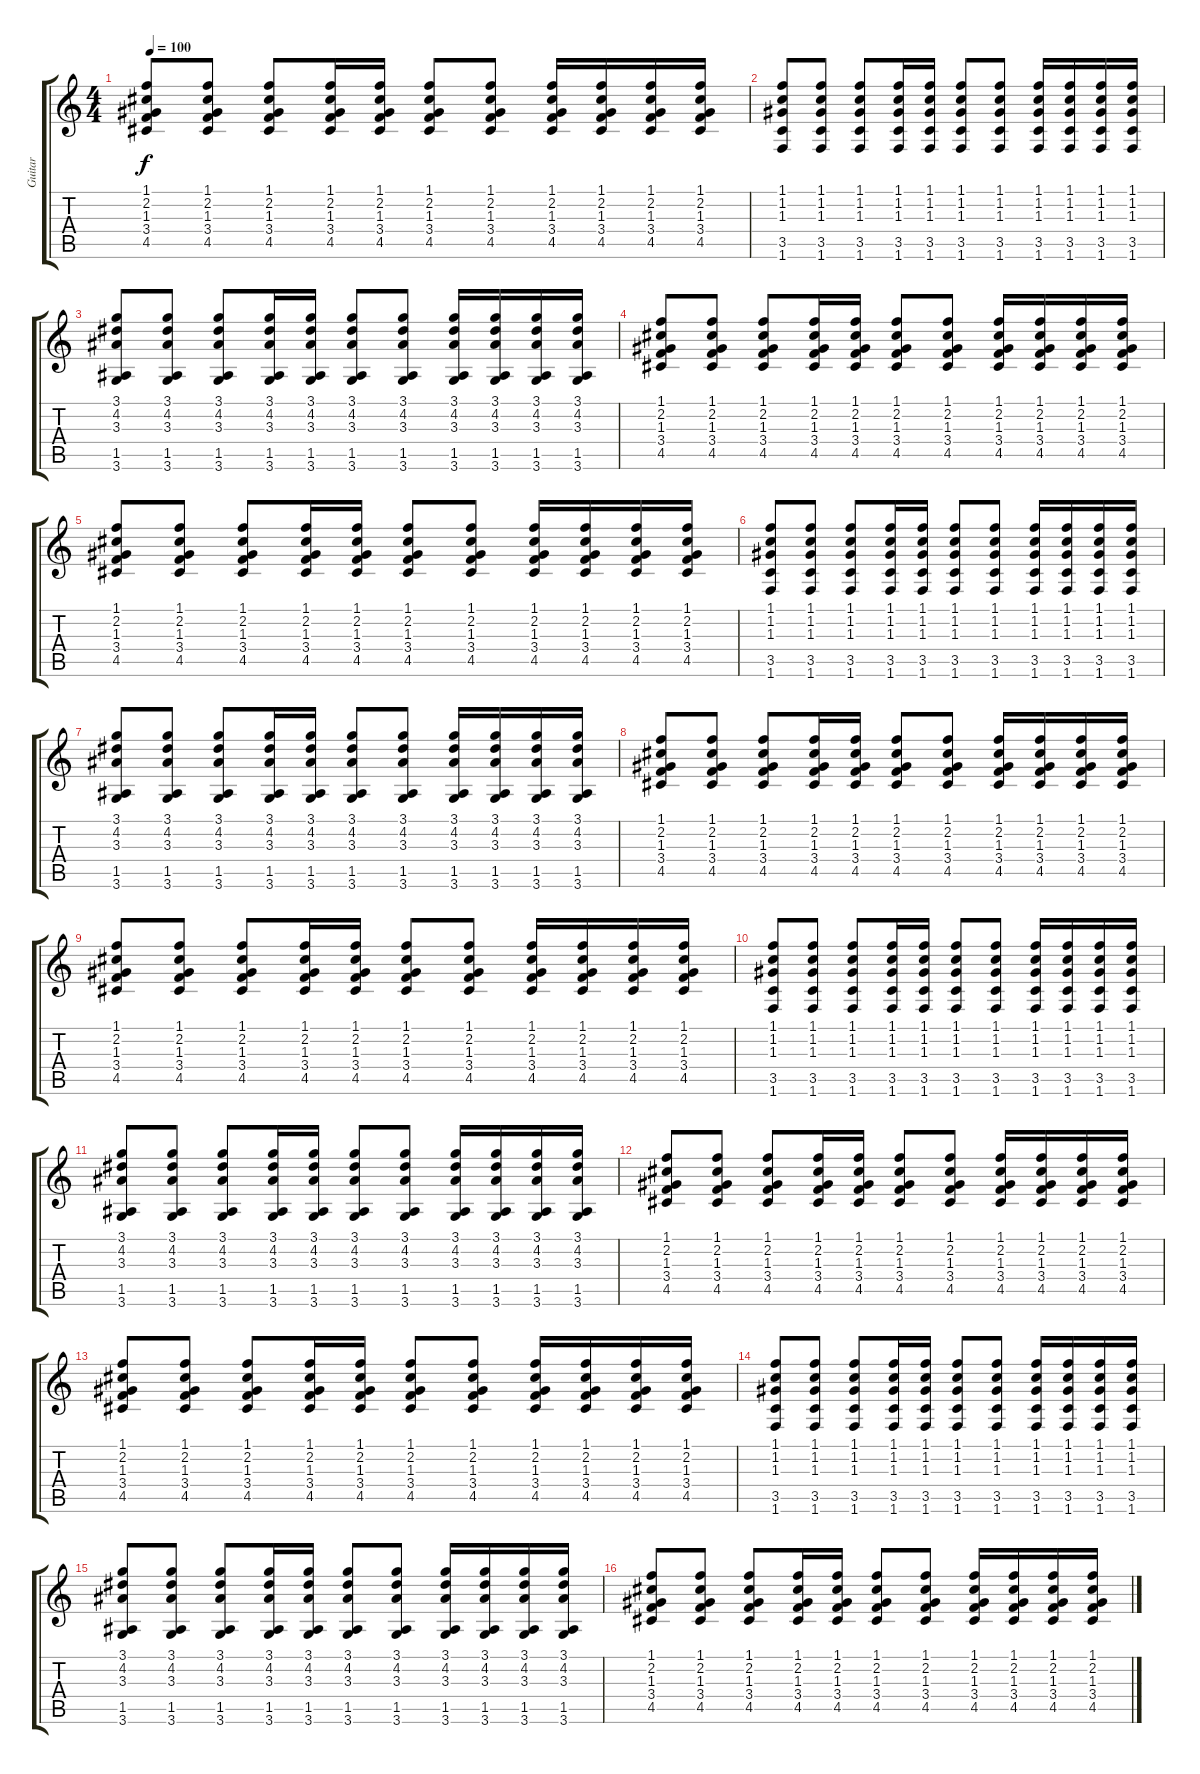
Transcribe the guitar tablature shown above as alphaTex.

\track ("Guitar" "Guitar") {instrument acousticguitarsteel}
\staff {score tabs}
\tuning (E4 B3 G3 D3 A2 E2) {hide}
\ts (4 4)
\tempo 100
\clef g2
\ks c
(1.1 2.2 1.3 3.4 4.5).8{dy f} (1.1 2.2 1.3 3.4 4.5).8 (1.1 2.2 1.3 3.4 4.5).8 (1.1 2.2 1.3 3.4 4.5).16 (1.1 2.2 1.3 3.4 4.5).16 (1.1 2.2 1.3 3.4 4.5).8 (1.1 2.2 1.3 3.4 4.5).8 (1.1 2.2 1.3 3.4 4.5).16 (1.1 2.2 1.3 3.4 4.5).16 (1.1 2.2 1.3 3.4 4.5).16 (1.1 2.2 1.3 3.4 4.5).16 |
(1.1 1.2 1.3 3.5 1.6).8 (1.1 1.2 1.3 3.5 1.6).8 (1.1 1.2 1.3 3.5 1.6).8 (1.1 1.2 1.3 3.5 1.6).16 (1.1 1.2 1.3 3.5 1.6).16 (1.1 1.2 1.3 3.5 1.6).8 (1.1 1.2 1.3 3.5 1.6).8 (1.1 1.2 1.3 3.5 1.6).16 (1.1 1.2 1.3 3.5 1.6).16 (1.1 1.2 1.3 3.5 1.6).16 (1.1 1.2 1.3 3.5 1.6).16 |
(3.1 4.2 3.3 1.5 3.6).8 (3.1 4.2 3.3 1.5 3.6).8 (3.1 4.2 3.3 1.5 3.6).8 (3.1 4.2 3.3 1.5 3.6).16 (3.1 4.2 3.3 1.5 3.6).16 (3.1 4.2 3.3 1.5 3.6).8 (3.1 4.2 3.3 1.5 3.6).8 (3.1 4.2 3.3 1.5 3.6).16 (3.1 4.2 3.3 1.5 3.6).16 (3.1 4.2 3.3 1.5 3.6).16 (3.1 4.2 3.3 1.5 3.6).16 |
(1.1 2.2 1.3 3.4 4.5).8 (1.1 2.2 1.3 3.4 4.5).8 (1.1 2.2 1.3 3.4 4.5).8 (1.1 2.2 1.3 3.4 4.5).16 (1.1 2.2 1.3 3.4 4.5).16 (1.1 2.2 1.3 3.4 4.5).8 (1.1 2.2 1.3 3.4 4.5).8 (1.1 2.2 1.3 3.4 4.5).16 (1.1 2.2 1.3 3.4 4.5).16 (1.1 2.2 1.3 3.4 4.5).16 (1.1 2.2 1.3 3.4 4.5).16 |
(1.1 2.2 1.3 3.4 4.5).8 (1.1 2.2 1.3 3.4 4.5).8 (1.1 2.2 1.3 3.4 4.5).8 (1.1 2.2 1.3 3.4 4.5).16 (1.1 2.2 1.3 3.4 4.5).16 (1.1 2.2 1.3 3.4 4.5).8 (1.1 2.2 1.3 3.4 4.5).8 (1.1 2.2 1.3 3.4 4.5).16 (1.1 2.2 1.3 3.4 4.5).16 (1.1 2.2 1.3 3.4 4.5).16 (1.1 2.2 1.3 3.4 4.5).16 |
(1.1 1.2 1.3 3.5 1.6).8 (1.1 1.2 1.3 3.5 1.6).8 (1.1 1.2 1.3 3.5 1.6).8 (1.1 1.2 1.3 3.5 1.6).16 (1.1 1.2 1.3 3.5 1.6).16 (1.1 1.2 1.3 3.5 1.6).8 (1.1 1.2 1.3 3.5 1.6).8 (1.1 1.2 1.3 3.5 1.6).16 (1.1 1.2 1.3 3.5 1.6).16 (1.1 1.2 1.3 3.5 1.6).16 (1.1 1.2 1.3 3.5 1.6).16 |
(3.1 4.2 3.3 1.5 3.6).8 (3.1 4.2 3.3 1.5 3.6).8 (3.1 4.2 3.3 1.5 3.6).8 (3.1 4.2 3.3 1.5 3.6).16 (3.1 4.2 3.3 1.5 3.6).16 (3.1 4.2 3.3 1.5 3.6).8 (3.1 4.2 3.3 1.5 3.6).8 (3.1 4.2 3.3 1.5 3.6).16 (3.1 4.2 3.3 1.5 3.6).16 (3.1 4.2 3.3 1.5 3.6).16 (3.1 4.2 3.3 1.5 3.6).16 |
(1.1 2.2 1.3 3.4 4.5).8 (1.1 2.2 1.3 3.4 4.5).8 (1.1 2.2 1.3 3.4 4.5).8 (1.1 2.2 1.3 3.4 4.5).16 (1.1 2.2 1.3 3.4 4.5).16 (1.1 2.2 1.3 3.4 4.5).8 (1.1 2.2 1.3 3.4 4.5).8 (1.1 2.2 1.3 3.4 4.5).16 (1.1 2.2 1.3 3.4 4.5).16 (1.1 2.2 1.3 3.4 4.5).16 (1.1 2.2 1.3 3.4 4.5).16 |
(1.1 2.2 1.3 3.4 4.5).8 (1.1 2.2 1.3 3.4 4.5).8 (1.1 2.2 1.3 3.4 4.5).8 (1.1 2.2 1.3 3.4 4.5).16 (1.1 2.2 1.3 3.4 4.5).16 (1.1 2.2 1.3 3.4 4.5).8 (1.1 2.2 1.3 3.4 4.5).8 (1.1 2.2 1.3 3.4 4.5).16 (1.1 2.2 1.3 3.4 4.5).16 (1.1 2.2 1.3 3.4 4.5).16 (1.1 2.2 1.3 3.4 4.5).16 |
(1.1 1.2 1.3 3.5 1.6).8 (1.1 1.2 1.3 3.5 1.6).8 (1.1 1.2 1.3 3.5 1.6).8 (1.1 1.2 1.3 3.5 1.6).16 (1.1 1.2 1.3 3.5 1.6).16 (1.1 1.2 1.3 3.5 1.6).8 (1.1 1.2 1.3 3.5 1.6).8 (1.1 1.2 1.3 3.5 1.6).16 (1.1 1.2 1.3 3.5 1.6).16 (1.1 1.2 1.3 3.5 1.6).16 (1.1 1.2 1.3 3.5 1.6).16 |
(3.1 4.2 3.3 1.5 3.6).8 (3.1 4.2 3.3 1.5 3.6).8 (3.1 4.2 3.3 1.5 3.6).8 (3.1 4.2 3.3 1.5 3.6).16 (3.1 4.2 3.3 1.5 3.6).16 (3.1 4.2 3.3 1.5 3.6).8 (3.1 4.2 3.3 1.5 3.6).8 (3.1 4.2 3.3 1.5 3.6).16 (3.1 4.2 3.3 1.5 3.6).16 (3.1 4.2 3.3 1.5 3.6).16 (3.1 4.2 3.3 1.5 3.6).16 |
(1.1 2.2 1.3 3.4 4.5).8 (1.1 2.2 1.3 3.4 4.5).8 (1.1 2.2 1.3 3.4 4.5).8 (1.1 2.2 1.3 3.4 4.5).16 (1.1 2.2 1.3 3.4 4.5).16 (1.1 2.2 1.3 3.4 4.5).8 (1.1 2.2 1.3 3.4 4.5).8 (1.1 2.2 1.3 3.4 4.5).16 (1.1 2.2 1.3 3.4 4.5).16 (1.1 2.2 1.3 3.4 4.5).16 (1.1 2.2 1.3 3.4 4.5).16 |
(1.1 2.2 1.3 3.4 4.5).8 (1.1 2.2 1.3 3.4 4.5).8 (1.1 2.2 1.3 3.4 4.5).8 (1.1 2.2 1.3 3.4 4.5).16 (1.1 2.2 1.3 3.4 4.5).16 (1.1 2.2 1.3 3.4 4.5).8 (1.1 2.2 1.3 3.4 4.5).8 (1.1 2.2 1.3 3.4 4.5).16 (1.1 2.2 1.3 3.4 4.5).16 (1.1 2.2 1.3 3.4 4.5).16 (1.1 2.2 1.3 3.4 4.5).16 |
(1.1 1.2 1.3 3.5 1.6).8 (1.1 1.2 1.3 3.5 1.6).8 (1.1 1.2 1.3 3.5 1.6).8 (1.1 1.2 1.3 3.5 1.6).16 (1.1 1.2 1.3 3.5 1.6).16 (1.1 1.2 1.3 3.5 1.6).8 (1.1 1.2 1.3 3.5 1.6).8 (1.1 1.2 1.3 3.5 1.6).16 (1.1 1.2 1.3 3.5 1.6).16 (1.1 1.2 1.3 3.5 1.6).16 (1.1 1.2 1.3 3.5 1.6).16 |
(3.1 4.2 3.3 1.5 3.6).8 (3.1 4.2 3.3 1.5 3.6).8 (3.1 4.2 3.3 1.5 3.6).8 (3.1 4.2 3.3 1.5 3.6).16 (3.1 4.2 3.3 1.5 3.6).16 (3.1 4.2 3.3 1.5 3.6).8 (3.1 4.2 3.3 1.5 3.6).8 (3.1 4.2 3.3 1.5 3.6).16 (3.1 4.2 3.3 1.5 3.6).16 (3.1 4.2 3.3 1.5 3.6).16 (3.1 4.2 3.3 1.5 3.6).16 |
(1.1 2.2 1.3 3.4 4.5).8 (1.1 2.2 1.3 3.4 4.5).8 (1.1 2.2 1.3 3.4 4.5).8 (1.1 2.2 1.3 3.4 4.5).16 (1.1 2.2 1.3 3.4 4.5).16 (1.1 2.2 1.3 3.4 4.5).8 (1.1 2.2 1.3 3.4 4.5).8 (1.1 2.2 1.3 3.4 4.5).16 (1.1 2.2 1.3 3.4 4.5).16 (1.1 2.2 1.3 3.4 4.5).16 (1.1 2.2 1.3 3.4 4.5).16
